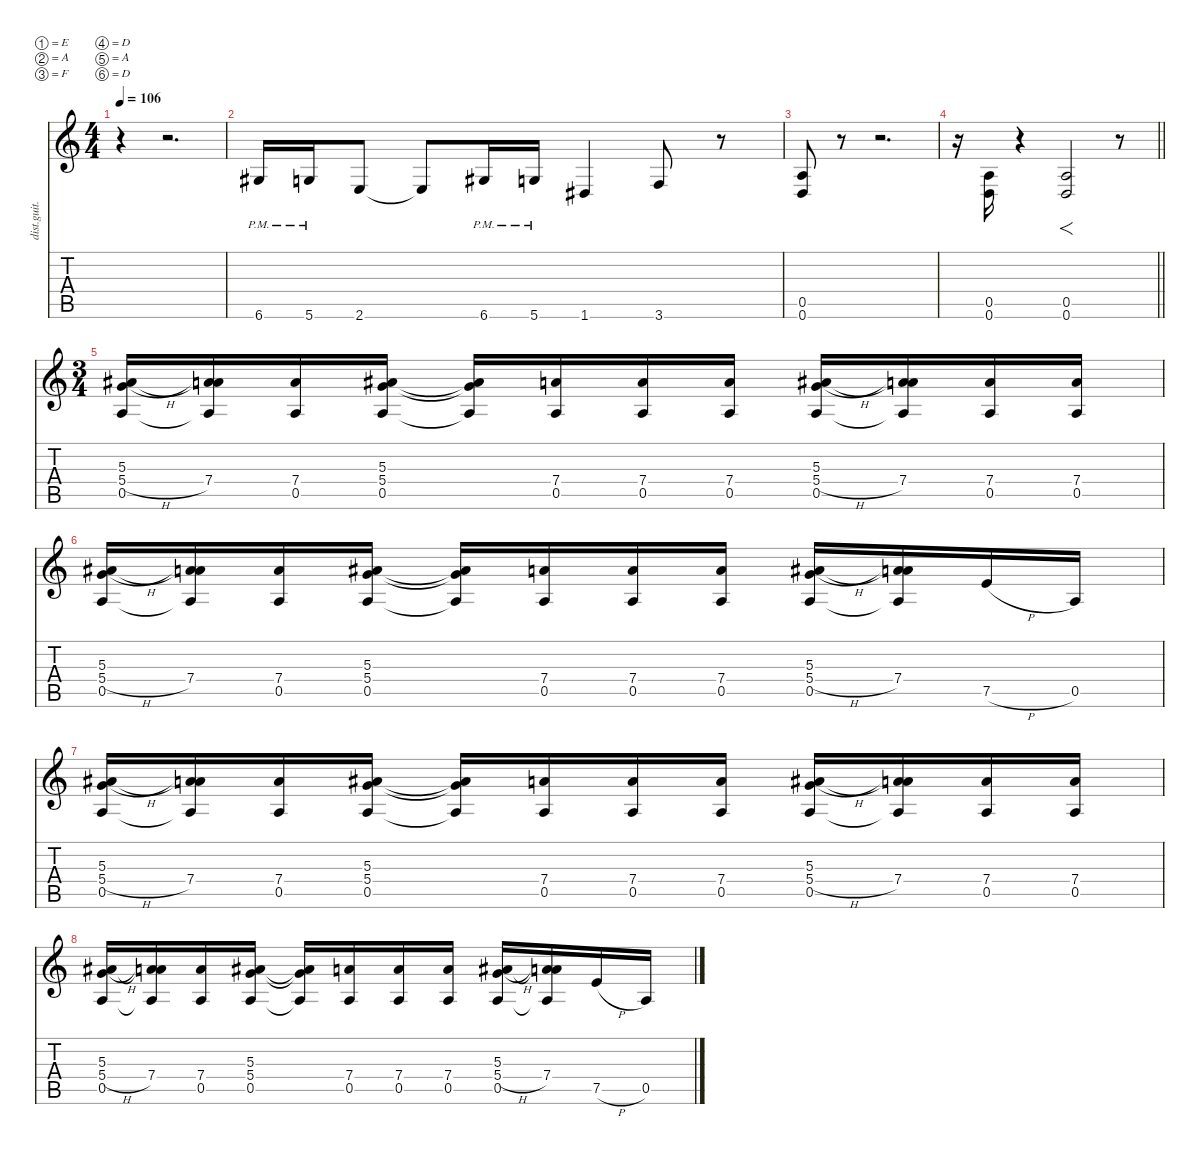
\defaultSystemsLayout 4
\hideDynamics
\bracketExtendMode nobrackets
\otherSystemsTrackNameOrientation horizontal
\track ("Track 1" "dist.guit.") {instrument distortionguitar}
\staff {score tabs}
\tuning (E4 A3 F3 D3 A2 D2)
\ts (4 4)
\tempo 106
\clef g2
\ks c
r.4{dy f beam Down} r.2{d beam Down} |
6.6{pm acc #}.16{beam Up} 5.6{pm}.16{beam Up} 2.6.8{beam Up} 2.6{t}.8{beam Up} 6.6{pm acc #}.16{beam Up} 5.6{pm}.16{beam Up} 1.6{acc #}.4{beam Up} 3.6.8{beam Up} r.8{beam Up} |
(0.5 0.6).8{beam Up} r.8{beam Up} r.2{d beam Up} |
\barLineRight lightlight
r.16{beam Down} (0.5 0.6).16{beam Up} r.4{beam Up} (0.5 0.6).2{f beam Up} r.8{beam Up} |
\ts (3 4)
\beaming (8 2 2 2)
\section ("" "")
(5.3{acc #} 5.4{h} 0.5).16{beam Up} (5.3{t acc #} 7.4 0.5{t}).16{beam Up} (7.4 0.5).16{beam Up} (5.3{acc #} 5.4 0.5).16{beam Up} (5.3{t acc #} 5.4{t} 0.5{t}).16{beam Up} (7.4 0.5).16{beam Up} (7.4 0.5).16{beam Up} (7.4 0.5).16{beam Up} (5.3{acc #} 5.4{h} 0.5).16{beam Up} (5.3{t acc #} 7.4 0.5{t}).16{beam Up} (7.4 0.5).16{beam Up} (7.4 0.5).16{beam Up} |
(5.3{acc #} 5.4{h} 0.5).16{beam Up} (5.3{t acc #} 7.4 0.5{t}).16{beam Up} (7.4 0.5).16{beam Up} (5.3{acc #} 5.4 0.5).16{beam Up} (5.3{t acc #} 5.4{t} 0.5{t}).16{beam Up} (7.4 0.5).16{beam Up} (7.4 0.5).16{beam Up} (7.4 0.5).16{beam Up} (5.3{acc #} 5.4{h} 0.5).16{beam Up} (5.3{t acc #} 7.4 0.5{t}).16{beam Up} 7.5{h}.16{beam Up} 0.5.16{beam Up} |
(5.3{acc #} 5.4{h} 0.5).16{beam Up} (5.3{t acc #} 7.4 0.5{t}).16{beam Up} (7.4 0.5).16{beam Up} (5.3{acc #} 5.4 0.5).16{beam Up} (5.3{t acc #} 5.4{t} 0.5{t}).16{beam Up} (7.4 0.5).16{beam Up} (7.4 0.5).16{beam Up} (7.4 0.5).16{beam Up} (5.3{acc #} 5.4{h} 0.5).16{beam Up} (5.3{t acc #} 7.4 0.5{t}).16{beam Up} (7.4 0.5).16{beam Up} (7.4 0.5).16{beam Up} |
(5.3{acc #} 5.4{h} 0.5).16{beam Up} (5.3{t acc #} 7.4 0.5{t}).16{beam Up} (7.4 0.5).16{beam Up} (5.3{acc #} 5.4 0.5).16{beam Up} (5.3{t acc #} 5.4{t} 0.5{t}).16{beam Up} (7.4 0.5).16{beam Up} (7.4 0.5).16{beam Up} (7.4 0.5).16{beam Up} (5.3{acc #} 5.4{h} 0.5).16{beam Up} (5.3{t acc #} 7.4 0.5{t}).16{beam Up} 7.5{h}.16{beam Up} 0.5.16{beam Up}
